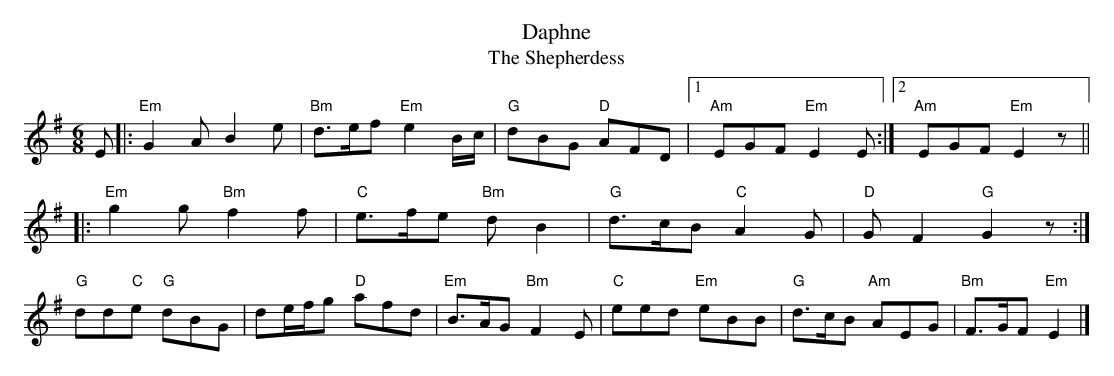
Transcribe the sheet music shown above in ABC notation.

X:1
T:Daphne
T:The Shepherdess
M:6/8
L:1/8
K:Em
E |: "Em" G2 A B2 e | "Bm" d>ef "Em" e2 B/c/ | "G" dBG "D" AFD | [1 "Am" EGF "Em" E2 E :| [2 "Am" EGF "Em" E2 z ||
|: "Em" g2 g "Bm" f2 f | "C" e>fe "Bm" d B2 | "G" d>cB "C" A2 G | "D" G F2 "G" G2 z :|
"G" dd"C"e "G"dBG | de/f/g "D" afd | "Em" B>AG "Bm" F2 E | "C" eed "Em" eBB | "G" d>cB "Am" AEG | "Bm" F>GF "Em" E2 |]
